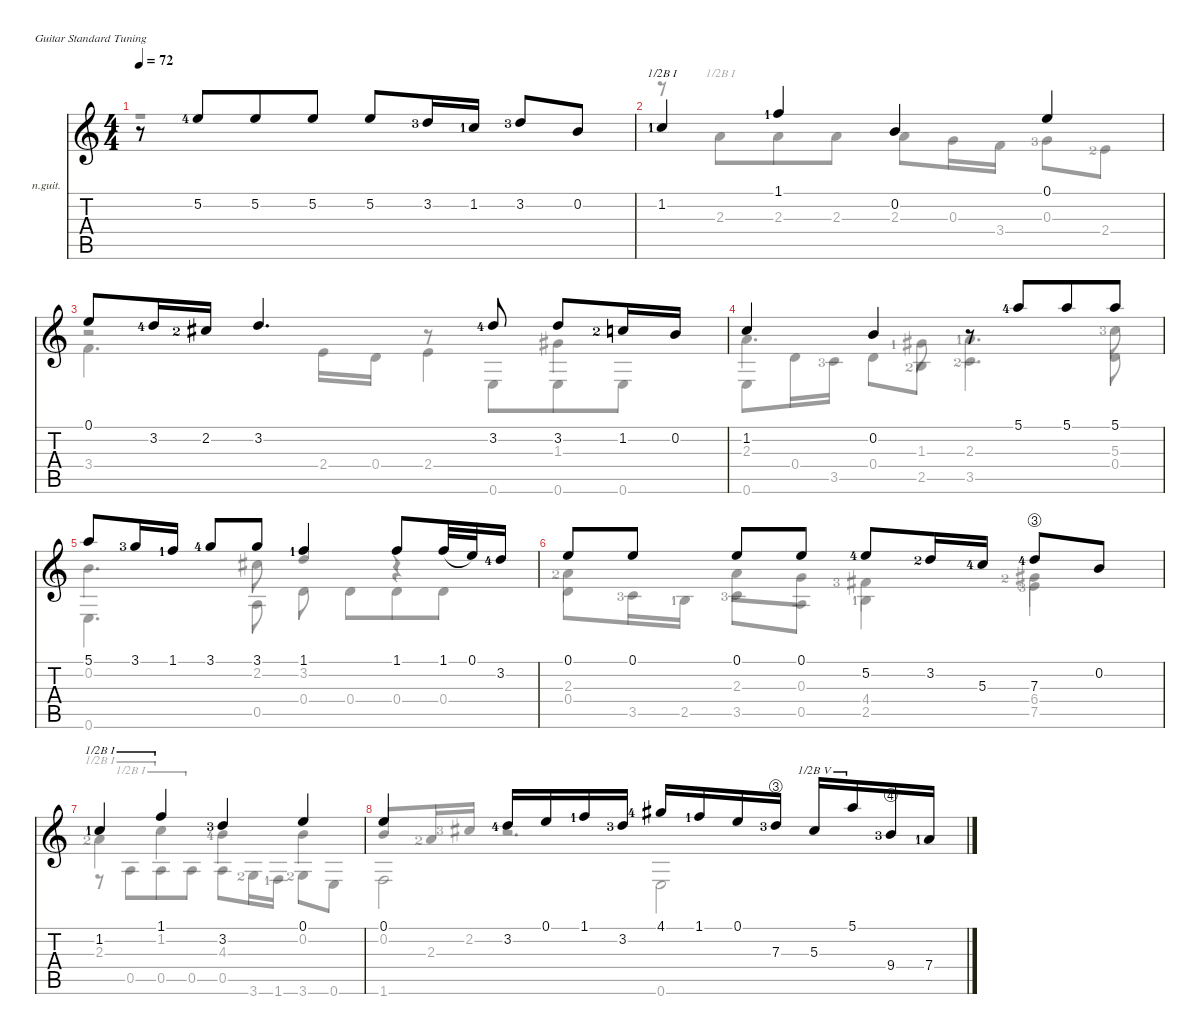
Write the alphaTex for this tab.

\defaultSystemsLayout 4
\hideDynamics
\bracketExtendMode nobrackets
\firstSystemTrackNameOrientation horizontal
\otherSystemsTrackNameOrientation horizontal
\track ("Nylon Guitar" "n.guit.") {instrument acousticguitarnylon}
\staff {score tabs}
\tuning (E4 B3 G3 D3 A2 E2)
\voice
\ts (4 4)
\tempo 72
\clef g2
\ks c
r.8{dy mf instrument acousticguitarnylon beam Up} 5.2{lf 5}.8{beam Up beam merge} 5.2.8{beam Up beam merge} 5.2.8{beam Up} 5.2.8{beam Up} 3.2{lf 4}.16{beam Up} 1.2{lf 2}.16{beam Up} 3.2{lf 4}.8{beam Up} 0.2.8{beam Up} |
1.2{lf 2}.4{barre (1 half) beam Up} 1.1{lf 2}.4{beam Up} 0.2.4{beam Up} 0.1.4{beam Up} |
\scale
1.00149 0.1.8{beam Up} 3.2{lf 5}.16{beam Up} 2.2{lf 3 acc #}.16{beam Up} 3.2.4{d beam Up} 3.2{lf 5}.8{beam Up} 3.2.8{beam Up} 1.2{lf 3}.16{beam Up} 0.2.16{beam Up} |
\scale
0.998505 1.2.4{beam Up} 0.2.4{beam Up} r.8{beam Up} 5.1{lf 5}.8{beam Up beam merge} 5.1.8{beam Up beam merge} 5.1.8{beam Up} |
\scale
1.05425 5.1.8{beam Up} 3.1{lf 4}.16{beam Up} 1.1{lf 2}.16{beam Up} 3.1{lf 5}.8{beam Up} 3.1.8{beam Up} 1.1{lf 2}.4{beam Up} 1.1.8{beam Up} 1.1.32{legatoorigin beam Up} 0.1.32{beam Up} 3.2{lf 5}.16{beam Up} |
\scale
0.945747 0.1.8{beam Up} 0.1.8{beam Up} 0.1.8{beam Up} 0.1.8{beam Up} 5.2{lf 5}.8{beam Up} 3.2{lf 3}.16{beam Up} 5.3{lf 5}.16{beam Up} 7.3{string lf 5}.8{beam Up} 0.2.8{beam Up} |
\scale
0.994745 1.2{lf 2}.4{barre (1 half) beam Up} 1.1.4{barre (1 half) beam Up} 3.2{lf 4}.4{beam Up} 0.1.4{beam Up} |
\scale
1.00526 0.1.4{beam Up} 3.2{lf 5}.16{beam Up} 0.1.16{beam Up} 1.1{lf 2}.16{beam Up} 3.2{lf 4}.16{beam Up} 4.1{lf 5 acc #}.16{beam Up} 1.1{lf 2}.16{beam Up} 0.1.16{beam Up} 7.3{string lf 4}.16{beam Up} 5.3.16{barre (5 half) beam Up} 5.1.16{barre (5 half) beam Up} 9.4{string lf 4}.16{beam Up} 7.4{lf 2}.16{beam Up}
\voice
\clef g2
\ottava regular
\simile none
\ks c
r.1{dy mf beam Down} |
r.8{beam Down} 2.3.8{barre (1 half) beam Down beam merge} 2.3.8{beam Down beam merge} 2.3.8{beam Down} 2.3.8{beam Down} 0.3.16{beam Down} 3.4.16{beam Down} 0.3{lf 4}.8{beam Down} 2.4{lf 3}.8{beam Down} |
\scale
1.00149 3.4.4{d beam Down} 2.4.16{beam Down} 0.4.16{beam Down} 2.4.4{beam Down} 1.3{acc #}.4{beam Down} |
\scale
0.998505 2.3.4{d beam Down} 1.3{lf 2 acc #}.8{beam Down} 2.3{lf 2}.4{d beam Down} 5.3{lf 4}.8{beam Down} |
\scale
1.05425 0.2.4{d beam Down} 2.2{acc #}.8{beam Down} 3.2.4{beam Up} r.4{beam Down} |
\scale
0.945747 2.3{lf 3}.4{beam Down} 2.3.8{beam Down} 0.3.8{beam Down} 4.4{lf 4 acc #}.4{beam Down} 6.4{lf 3 acc #}.4{beam Down} |
\scale
0.994745 2.3{lf 3}.4{barre (1 half) beam Down} 1.2.4{barre (1 half) beam Down} 4.3{lf 5}.4{beam Down} 0.2.4{beam Down} |
\scale
1.00526 0.2.8{beam Up} 2.3{lf 3}.16{beam Up} 2.2{lf 4 acc #}.16{beam Up} r.2{d beam Down}
\voice
\clef g2
\ottava regular
\simile none
\ks c
|
|
\scale
1.00149 r.2{beam Down} r.8{beam Down} 0.6.8{beam Down beam merge} 0.6.8{beam Down beam merge} 0.6.8{beam Down} |
\scale
0.998505 0.6.8{beam Down} 0.4.16{beam Down} 3.5{lf 4}.16{beam Down} 0.4.8{beam Down} 2.5{lf 3}.8{beam Down} 3.5{lf 3}.4{d beam Down} 0.4.8{beam Down} |
\scale
1.05425 0.6.4{d beam Down} 0.5.8{beam Down} 0.4.8{beam Down beam split} 0.4.8{beam Down beam merge} 0.4.8{beam Down beam merge} 0.4.8{beam Down} |
\scale
0.945747 0.4.8{beam Down} 3.5{lf 4}.16{beam Down} 2.5{lf 2}.16{beam Down} 3.5{lf 4}.8{beam Down} 0.5.8{beam Down} 2.5{lf 2}.4{beam Down} 7.5{lf 4}.4{beam Down} |
\scale
0.994745 r.8{beam Down} 0.5.8{barre (1 half) beam Down beam merge} 0.5.8{barre (1 half) beam Down beam merge} 0.5.8{barre (1 half) beam Down} 0.5.8{beam Down} 3.6{lf 3}.16{beam Down} 1.6{lf 2}.16{beam Down} 3.6{lf 3}.8{beam Down} 0.6.8{beam Down} |
\scale
1.00526 1.6.2{beam Down} 0.6.2{beam Down}
